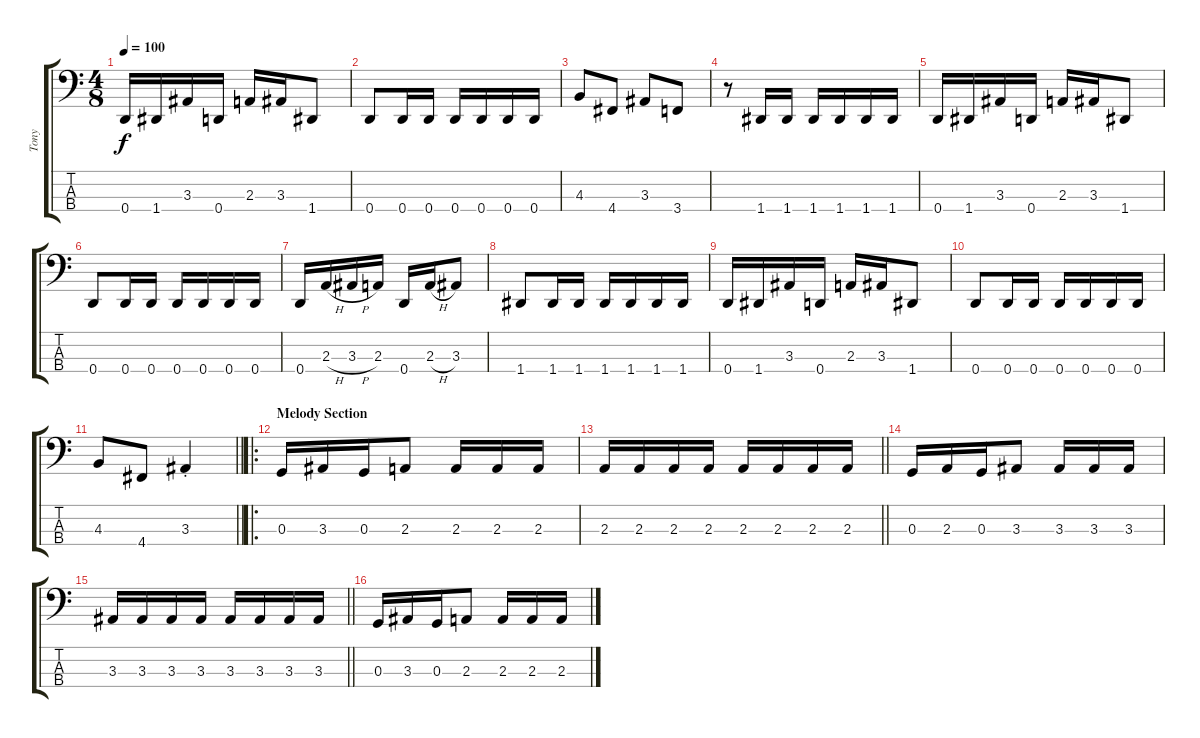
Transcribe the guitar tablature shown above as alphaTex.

\track ("Tony" "Tony") {instrument electricbassfinger}
\staff {score tabs}
\tuning (F2 C2 G1 D1) {hide}
\ts (4 8)
\tempo 100
\clef f4
\ks c
0.4.16{dy f} 1.4.16 3.3.16 0.4.16 2.3.16 3.3.16 1.4.8 |
0.4.8 0.4.16 0.4.16 0.4.16 0.4.16 0.4.16 0.4.16 |
4.3.8 4.4.8 3.3.8 3.4.8 |
r.8 1.4.16 1.4.16 1.4.16 1.4.16 1.4.16 1.4.16 |
0.4.16 1.4.16 3.3.16 0.4.16 2.3.16 3.3.16 1.4.8 |
0.4.8 0.4.16 0.4.16 0.4.16 0.4.16 0.4.16 0.4.16 |
0.4.16 2.3{h}.16 3.3{h}.16 2.3.16 0.4.16 2.3{h}.16 3.3.8 |
1.4.8 1.4.16 1.4.16 1.4.16 1.4.16 1.4.16 1.4.16 |
0.4.16 1.4.16 3.3.16 0.4.16 2.3.16 3.3.16 1.4.8 |
0.4.8 0.4.16 0.4.16 0.4.16 0.4.16 0.4.16 0.4.16 |
\barLineRight lightlight
4.3.8 4.4.8 3.3{st}.4 |
\ro
\section ("" "Melody Section")
0.3.16 3.3.16 0.3.16 2.3.8 2.3.16 2.3.16 2.3.16 |
\barLineRight lightlight
2.3.16 2.3.16 2.3.16 2.3.16 2.3.16 2.3.16 2.3.16 2.3.16 |
0.3.16 2.3.16 0.3.16 3.3.8 3.3.16 3.3.16 3.3.16 |
\barLineRight lightlight
3.3.16 3.3.16 3.3.16 3.3.16 3.3.16 3.3.16 3.3.16 3.3.16 |
0.3.16 3.3.16 0.3.16 2.3.8 2.3.16 2.3.16 2.3.16
